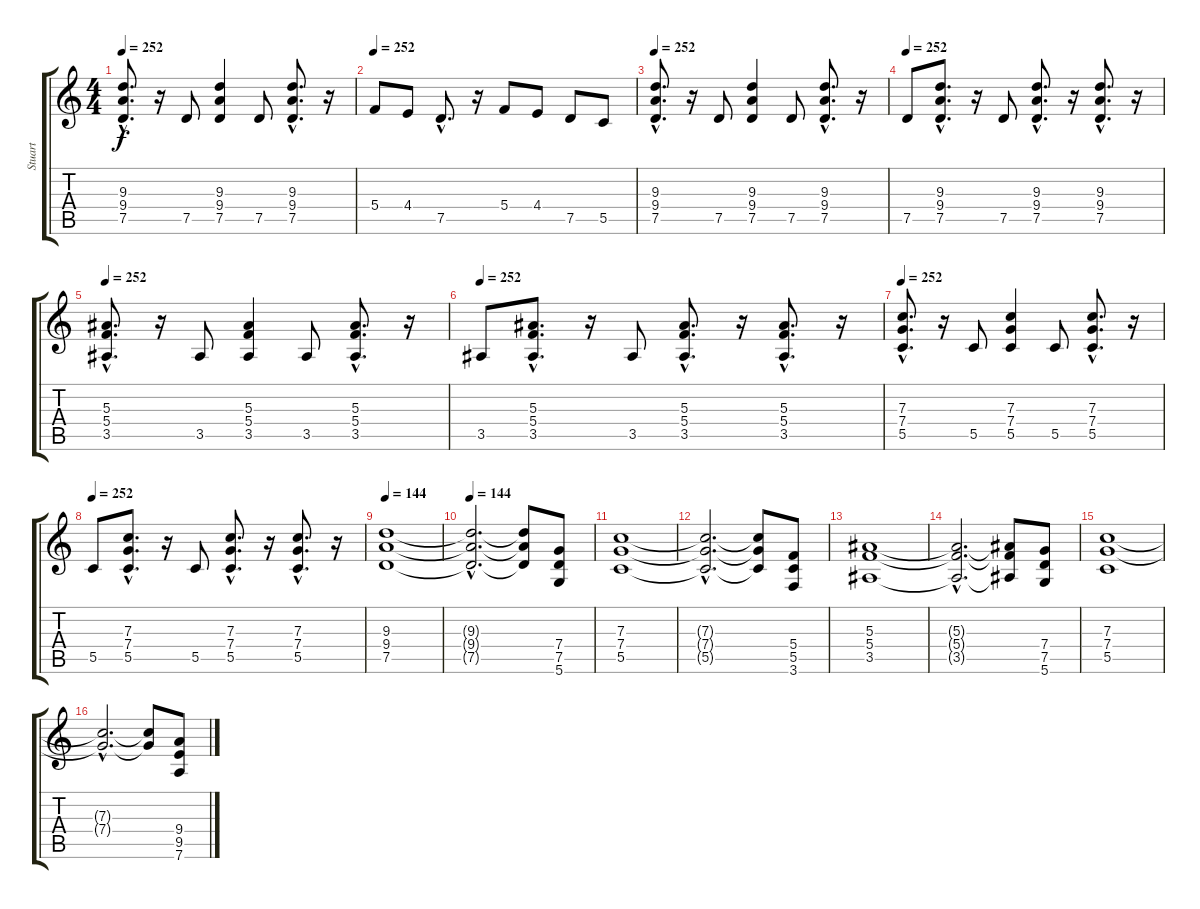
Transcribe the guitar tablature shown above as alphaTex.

\track ("Stuart" "Stuart") {instrument distortionguitar}
\staff {score tabs}
\tuning (D4 A3 F3 C3 G2 D2) {hide}
\ts (4 4)
\tempo 252
\clef g2
\ks c
(9.3{hac} 9.4{hac} 7.5{hac}).8{d dy f} r.16 7.5.8 (9.3 9.4 7.5).4 7.5.8 (9.3{hac} 9.4{hac} 7.5{hac}).8{d} r.16 |
\tempo 252
5.4.8 4.4.8 7.5{hac}.8{d} r.16 5.4.8 4.4.8 7.5.8 5.5.8 |
\tempo 252
(9.3{hac} 9.4{hac} 7.5{hac}).8{d} r.16 7.5.8 (9.3 9.4 7.5).4 7.5.8 (9.3{hac} 9.4{hac} 7.5{hac}).8{d} r.16 |
\tempo 252
7.5.8 (9.3{hac} 9.4{hac} 7.5{hac}).8{d} r.16 7.5.8 (9.3{hac} 9.4{hac} 7.5{hac}).8{d} r.16 (9.3{hac} 9.4{hac} 7.5{hac}).8{d} r.16 |
\tempo 252
(5.3{hac} 5.4{hac} 3.5{hac}).8{d} r.16 3.5.8 (5.3 5.4 3.5).4 3.5.8 (5.3{hac} 5.4{hac} 3.5{hac}).8{d} r.16 |
\tempo 252
3.5.8 (5.3{hac} 5.4{hac} 3.5{hac}).8{d} r.16 3.5.8 (5.3{hac} 5.4{hac} 3.5{hac}).8{d} r.16 (5.3{hac} 5.4{hac} 3.5{hac}).8{d} r.16 |
\tempo 252
(7.3{hac} 7.4{hac} 5.5{hac}).8{d} r.16 5.5.8 (7.3 7.4 5.5).4 5.5.8 (7.3{hac} 7.4{hac} 5.5{hac}).8{d} r.16 |
\tempo 252
5.5.8 (7.3{hac} 7.4{hac} 5.5{hac}).8{d} r.16 5.5.8 (7.3{hac} 7.4{hac} 5.5{hac}).8{d} r.16 (7.3{hac} 7.4{hac} 5.5{hac}).8{d} r.16 |
\tempo 144
(9.3 9.4 7.5).1 |
\tempo 144
(9.3{hac t} 9.4{hac t} 7.5{hac t}).2{d} (9.3{t} 9.4{t} 7.5{t}).8 (7.4 7.5 5.6).8 |
(7.3 7.4 5.5).1 |
(7.3{hac t} 7.4{hac t} 5.5{hac t}).2{d} (7.3{t} 7.4{t} 5.5{t}).8 (5.4 5.5 3.6).8 |
(5.3 5.4 3.5).1 |
(5.3{hac t} 5.4{hac t} 3.5{hac t}).2{d} (5.3{t} 5.4{t} 3.5{t}).8 (7.4 7.5 5.6).8 |
(7.3 7.4 5.5).1 |
(7.3{hac t} 7.4{hac t}).2{d} (7.3{t} 7.4{t}).8 (9.4 9.5 7.6).8
